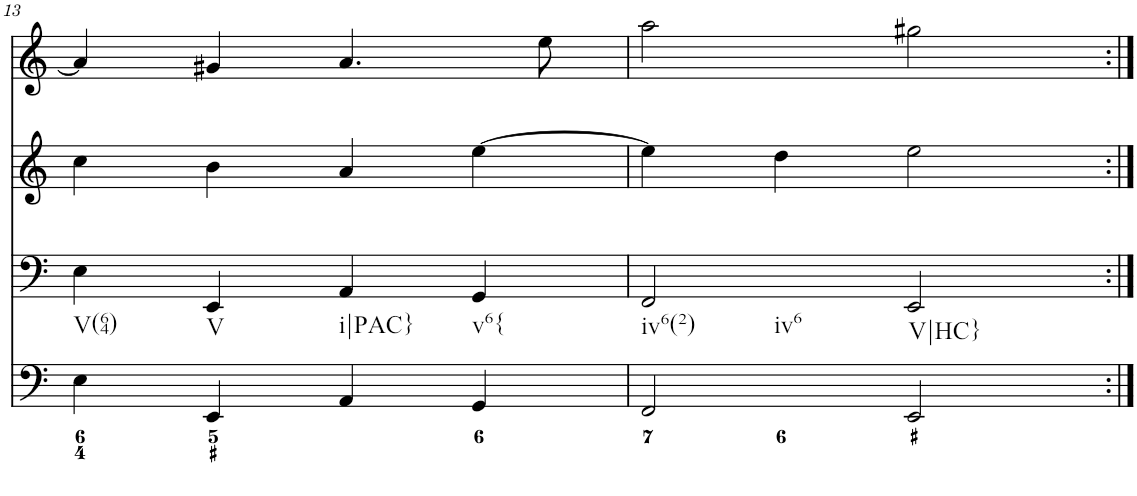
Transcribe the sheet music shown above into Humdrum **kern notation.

**kern	**kern	**kern	**kern
*part4	*part3	*part2	*part1
*staff4	*staff3	*staff2	*staff1
*I"Piano	*I"Piano	*I"Piano	*I"Piano
*I'Pno	*I'Pno	*I'Pno	*I'Pno
!!LO:PB:g=z
*clefF4	*clefF4	*clefG2	*clefG2
*k[]	*k[]	*k[]	*k[]
*M4/4	*M4/4	*M4/4	*M4/4
=13	=13	=13	=13
!	!LO:TX:b:t=V(64)	!	!
4E\	4E\	4cc\	4a/]
!	!LO:TX:b:t=V	!	!
4EE/	4EE/	4b\	4g#X/
!	!LO:TX:b:t=i|PAC}	!	!
4AA/	4AA/	4a/	4.a/
!	!LO:TX:b:t=v6{	!	!
4GG/	4GG/	[4ee\	.
.	.	.	8ee\
=14	=14	=14	=14
!	!LO:TX:b:t=iv6(2)	!	!
!	!LO:TX:b:t=iv6	!	!
2FF/	2FF/	4ee\]	2aa\
.	.	4dd\	.
!	!LO:TX:b:t=V|HC}	!	!
2EE/	2EE/	2ee\	2gg#X\
=:|!	=:|!	=:|!	=:|!
*-	*-	*-	*-
